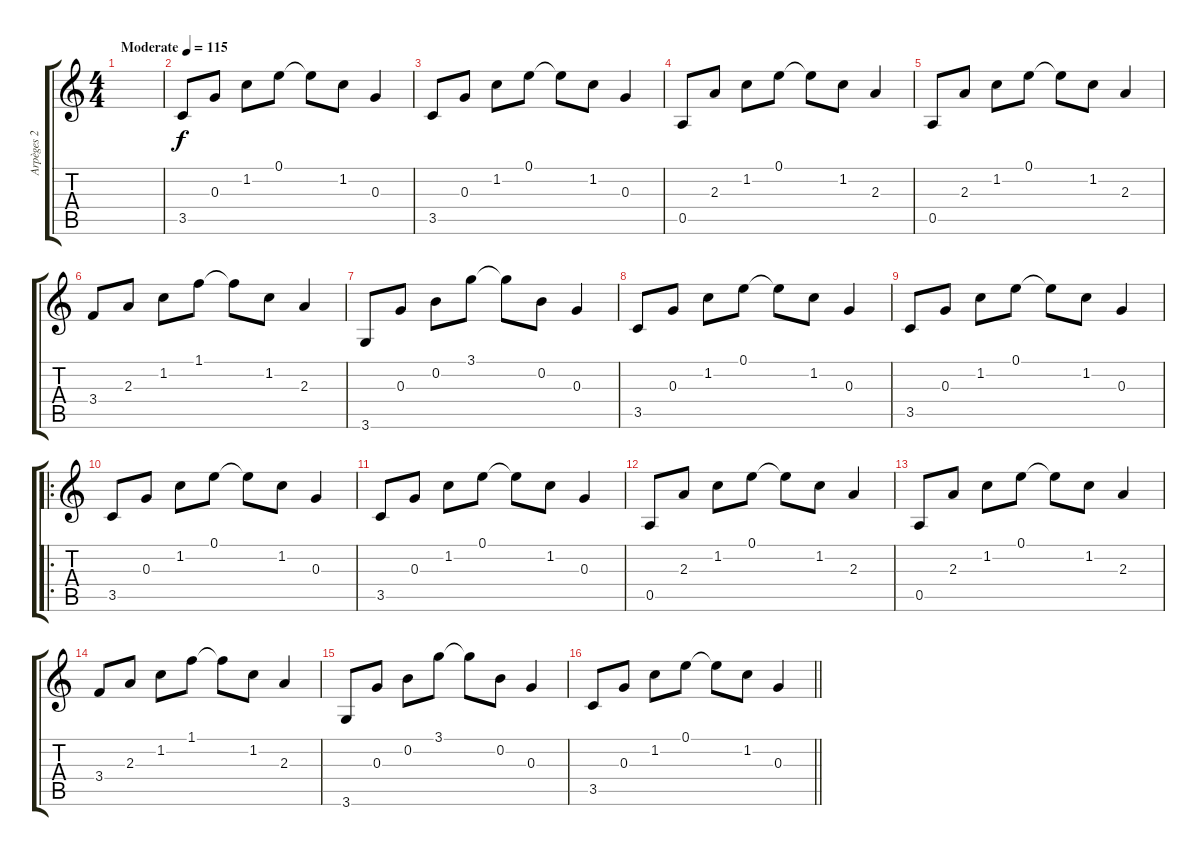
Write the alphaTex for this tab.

\track ("Arpèges 2" "Arpèges 2") {instrument acousticguitarsteel}
\staff {score tabs}
\tuning (E4 B3 G3 D3 A2 E2) {hide}
\ts (4 4)
\tempo (115 "Moderate")
\clef g2
\ks c
|
3.5.8 0.3.8 1.2.8 0.1.8 0.1{t}.8 1.2.8 0.3.4 |
3.5.8 0.3.8 1.2.8 0.1.8 0.1{t}.8 1.2.8 0.3.4 |
0.5.8 2.3.8 1.2.8 0.1.8 0.1{t}.8 1.2.8 2.3.4 |
0.5.8 2.3.8 1.2.8 0.1.8 0.1{t}.8 1.2.8 2.3.4 |
3.4.8 2.3.8 1.2.8 1.1.8 1.1{t}.8 1.2.8 2.3.4 |
3.6.8 0.3.8 0.2.8 3.1.8 3.1{t}.8 0.2.8 0.3.4 |
3.5.8 0.3.8 1.2.8 0.1.8 0.1{t}.8 1.2.8 0.3.4 |
3.5.8 0.3.8 1.2.8 0.1.8 0.1{t}.8 1.2.8 0.3.4 |
\ro
3.5.8 0.3.8 1.2.8 0.1.8 0.1{t}.8 1.2.8 0.3.4 |
3.5.8 0.3.8 1.2.8 0.1.8 0.1{t}.8 1.2.8 0.3.4 |
0.5.8 2.3.8 1.2.8 0.1.8 0.1{t}.8 1.2.8 2.3.4 |
0.5.8 2.3.8 1.2.8 0.1.8 0.1{t}.8 1.2.8 2.3.4 |
3.4.8 2.3.8 1.2.8 1.1.8 1.1{t}.8 1.2.8 2.3.4 |
3.6.8 0.3.8 0.2.8 3.1.8 3.1{t}.8 0.2.8 0.3.4 |
\barLineRight lightlight
3.5.8 0.3.8 1.2.8 0.1.8 0.1{t}.8 1.2.8 0.3.4
